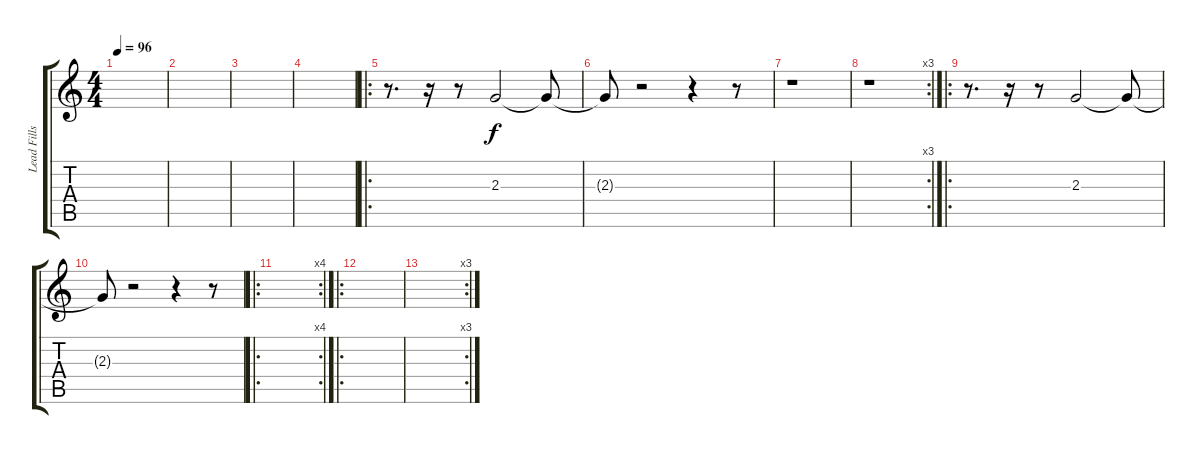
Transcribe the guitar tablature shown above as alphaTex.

\track ("Lead Fills" "Lead Fills") {instrument distortionguitar}
\staff {score tabs}
\tuning (D4 A3 F3 C3 G2 C2) {hide}
\ts (4 4)
\tempo 96
\clef g2
\ks c
|
|
|
|
\ro
r.8{d} r.16 r.8 2.3.2 2.3{t}.8 |
2.3{t}.8 r.2 r.4 r.8 |
r.1 |
\rc 3
r.1 |
\ro
r.8{d} r.16 r.8 2.3.2 2.3{t}.8 |
2.3{t}.8 r.2 r.4 r.8 |
\ro
\rc 4
|
\ro
|
\rc 3
